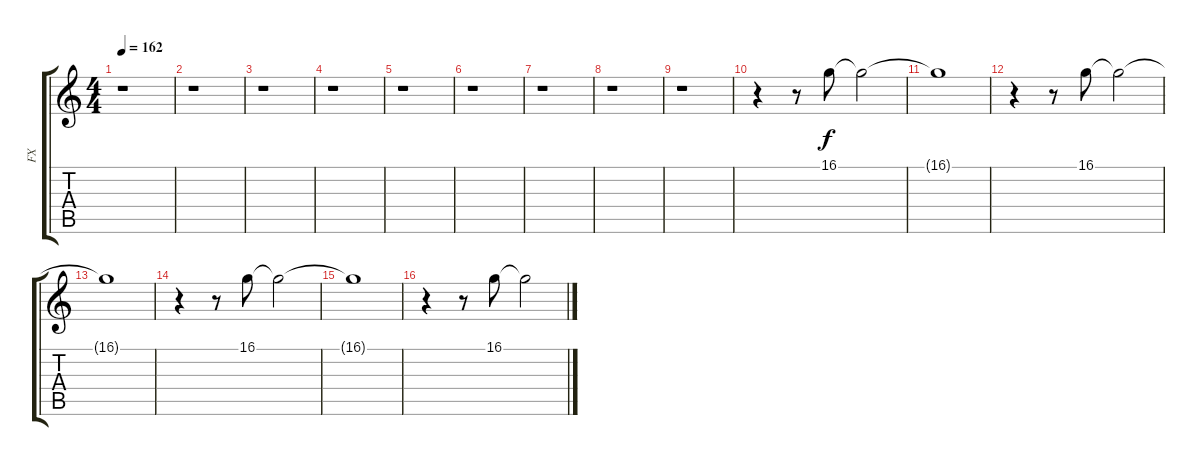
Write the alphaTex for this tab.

\track ("FX" "FX") {instrument xylophone}
\staff {score tabs}
\tuning (Eb4 Bb3 Gb3 Db3 Ab2 Db2) {hide}
\ts (4 4)
\tempo 162
\clef g2
\ks c
r.1{dy f} |
r.1 |
r.1 |
r.1 |
r.1 |
r.1 |
r.1 |
r.1 |
r.1 |
r.4 r.8 16.1.8 16.1{t}.2 |
16.1{t}.1 |
r.4 r.8 16.1.8 16.1{t}.2 |
16.1{t}.1 |
r.4 r.8 16.1.8 16.1{t}.2 |
16.1{t}.1 |
r.4 r.8 16.1.8 16.1{t}.2
